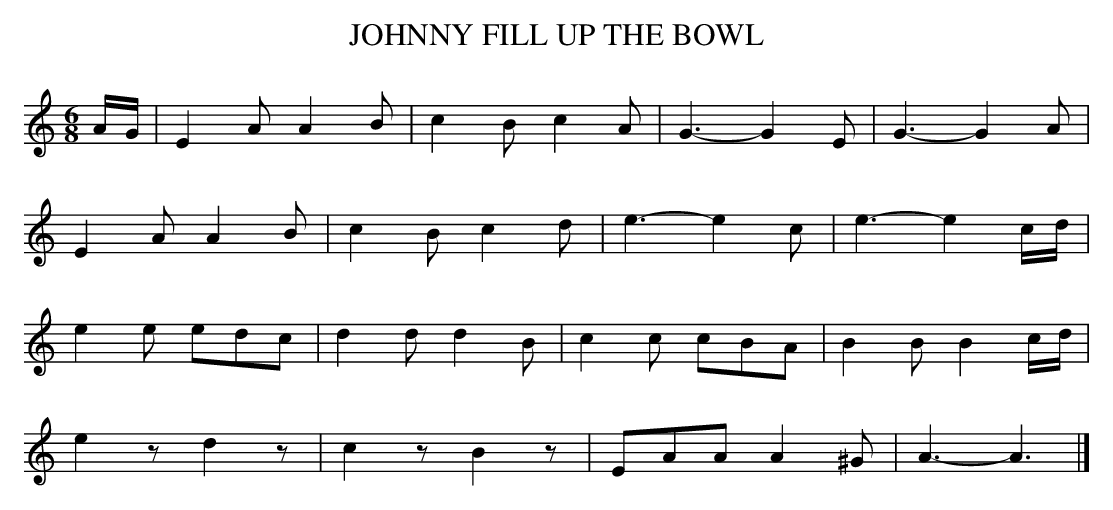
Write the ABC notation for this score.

X:1
T:JOHNNY FILL UP THE BOWL
Y:"spirited"
M:6/8
L:1/8
K:Am
A/G/|E2A A2B|c2B c2A|G3-G2E|G3-G2A|
E2A A2B|c2B c2d|e3-e2c|e3-e2c/d/|
e2e edc|d2d d2B|c2c cBA|B2B B2c/d/|
e2zd2z|c2zB2z|EAA A2^G|A3-A3|]
